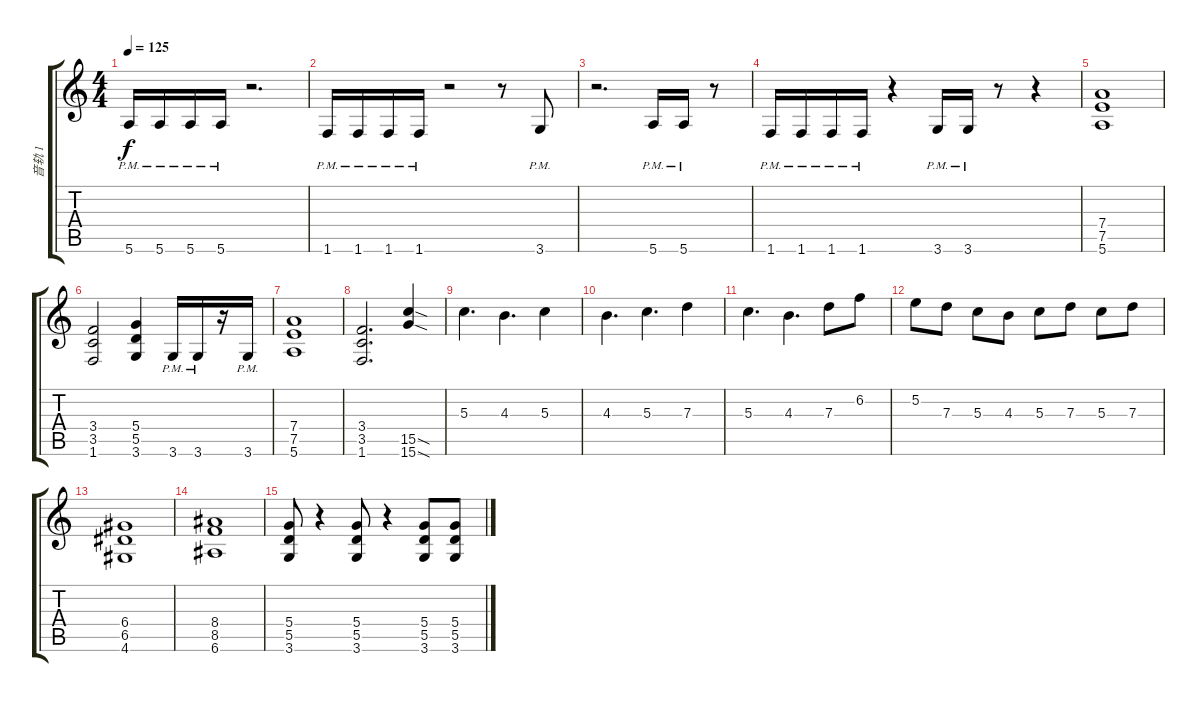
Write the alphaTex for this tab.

\track ("音轨 1" "音轨 1") {instrument distortionguitar}
\staff {score tabs}
\tuning (E4 B3 G3 D3 A2 E2) {hide}
\ts (4 4)
\tempo 125
\clef g2
\ks c
5.6{pm}.16{dy f} 5.6{pm}.16 5.6{pm}.16 5.6{pm}.16 r.2{d} |
1.6{pm}.16 1.6{pm}.16 1.6{pm}.16 1.6{pm}.16 r.2 r.8 3.6{pm}.8 |
r.2{d} 5.6{pm}.16 5.6{pm}.16 r.8 |
1.6{pm}.16 1.6{pm}.16 1.6{pm}.16 1.6{pm}.16 r.4 3.6{pm}.16 3.6{pm}.16 r.8 r.4 |
(7.4 7.5 5.6).1 |
(3.4 3.5 1.6).2 (5.4 5.5 3.6).4 3.6{pm}.16 3.6{pm}.16 r.16 3.6{pm}.16 |
(7.4 7.5 5.6).1 |
(3.4 3.5 1.6).2{d} (15.5{sod} 15.6{sod}).4 |
5.3.4{d} 4.3.4{d} 5.3.4 |
4.3.4{d} 5.3.4{d} 7.3.4 |
5.3.4{d} 4.3.4{d} 7.3.8 6.2.8 |
5.2.8 7.3.8 5.3.8 4.3.8 5.3.8 7.3.8 5.3.8 7.3.8 |
(6.4 6.5 4.6).1 |
(8.4 8.5 6.6).1 |
(5.4 5.5 3.6).8 r.4 (5.4 5.5 3.6).8 r.4 (5.4 5.5 3.6).8 (5.4 5.5 3.6).8
